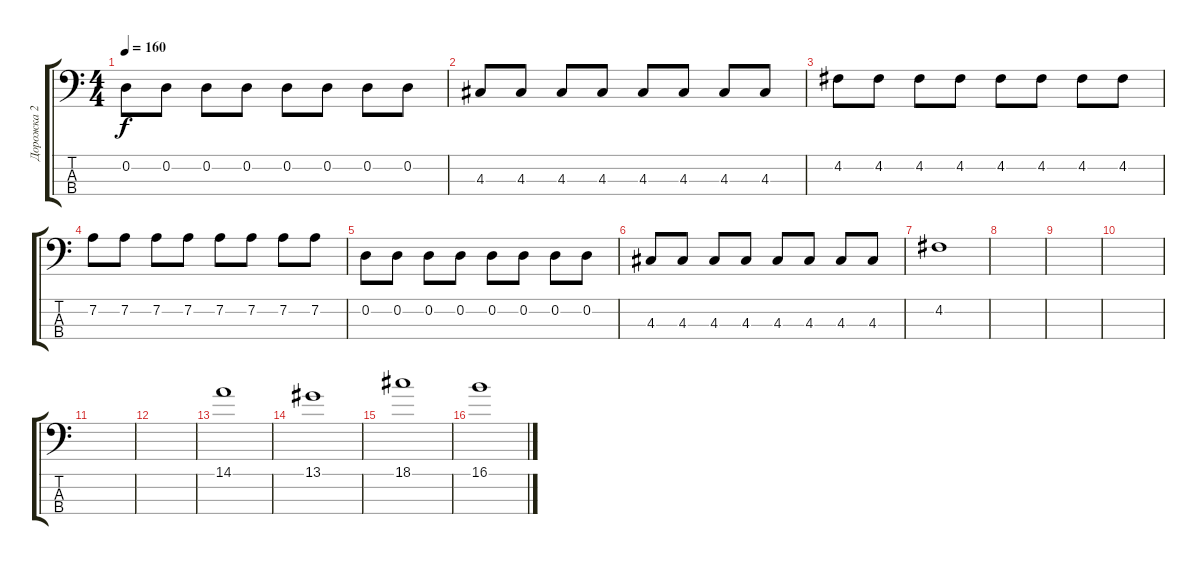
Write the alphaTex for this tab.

\track ("Дорожка 2" "Дорожка 2") {instrument electricbassfinger}
\staff {score tabs}
\tuning (G2 D2 A1 E1) {hide}
\ts (4 4)
\tempo 160
\clef f4
\ks c
0.2.8{dy f} 0.2.8 0.2.8 0.2.8 0.2.8 0.2.8 0.2.8 0.2.8 |
4.3.8 4.3.8 4.3.8 4.3.8 4.3.8 4.3.8 4.3.8 4.3.8 |
4.2.8 4.2.8 4.2.8 4.2.8 4.2.8 4.2.8 4.2.8 4.2.8 |
7.2.8 7.2.8 7.2.8 7.2.8 7.2.8 7.2.8 7.2.8 7.2.8 |
0.2.8 0.2.8 0.2.8 0.2.8 0.2.8 0.2.8 0.2.8 0.2.8 |
4.3.8 4.3.8 4.3.8 4.3.8 4.3.8 4.3.8 4.3.8 4.3.8 |
4.2.1 |
|
|
|
|
|
14.1.1 |
13.1.1 |
18.1.1 |
16.1.1
